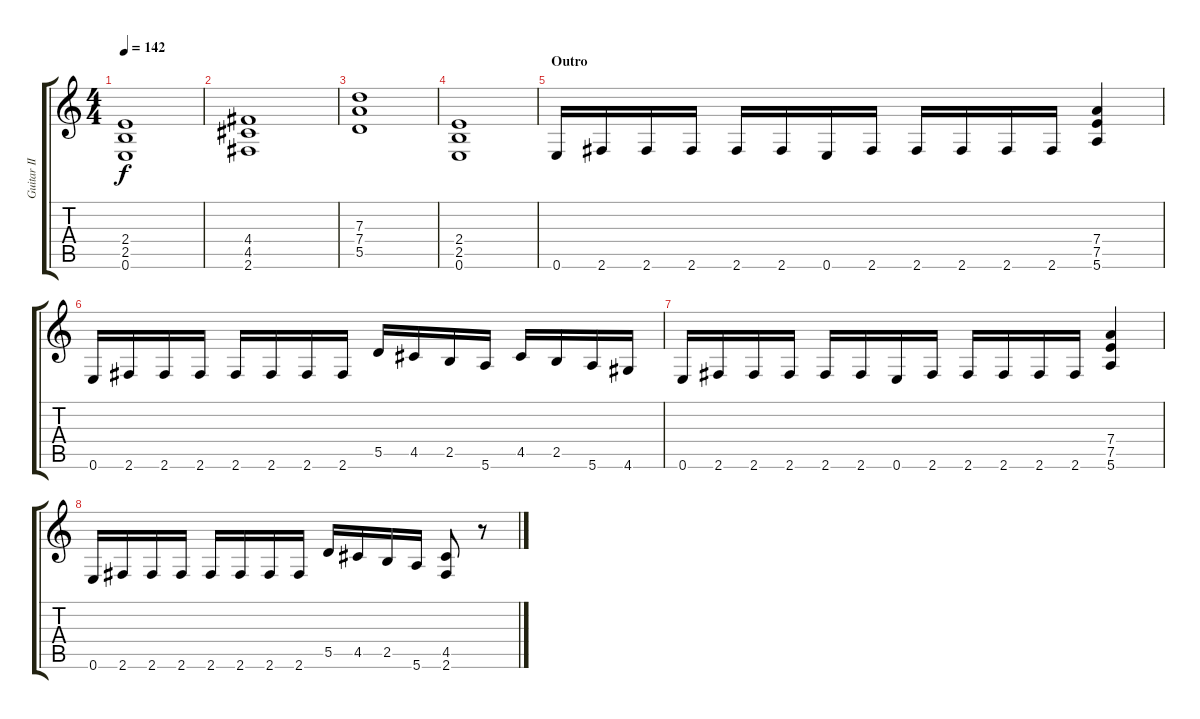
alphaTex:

\track ("Guitar II" "Guitar II") {instrument distortionguitar}
\staff {score tabs}
\tuning (E4 B3 G3 D3 A2 E2) {hide}
\ts (4 4)
\tempo 142
\clef g2
\ks c
(2.4 2.5 0.6).1{dy f} |
(4.4 4.5 2.6).1 |
(7.3 7.4 5.5).1 |
(2.4 2.5 0.6).1 |
\section ("" "Outro")
0.6.16 2.6.16 2.6.16 2.6.16 2.6.16 2.6.16 0.6.16 2.6.16 2.6.16 2.6.16 2.6.16 2.6.16 (7.4 7.5 5.6).4 |
0.6.16 2.6.16 2.6.16 2.6.16 2.6.16 2.6.16 2.6.16 2.6.16 5.5.16 4.5.16 2.5.16 5.6.16 4.5.16 2.5.16 5.6.16 4.6.16 |
0.6.16 2.6.16 2.6.16 2.6.16 2.6.16 2.6.16 0.6.16 2.6.16 2.6.16 2.6.16 2.6.16 2.6.16 (7.4 7.5 5.6).4 |
0.6.16 2.6.16 2.6.16 2.6.16 2.6.16 2.6.16 2.6.16 2.6.16 5.5.16 4.5.16 2.5.16 5.6.16 (4.5 2.6).8 r.8
